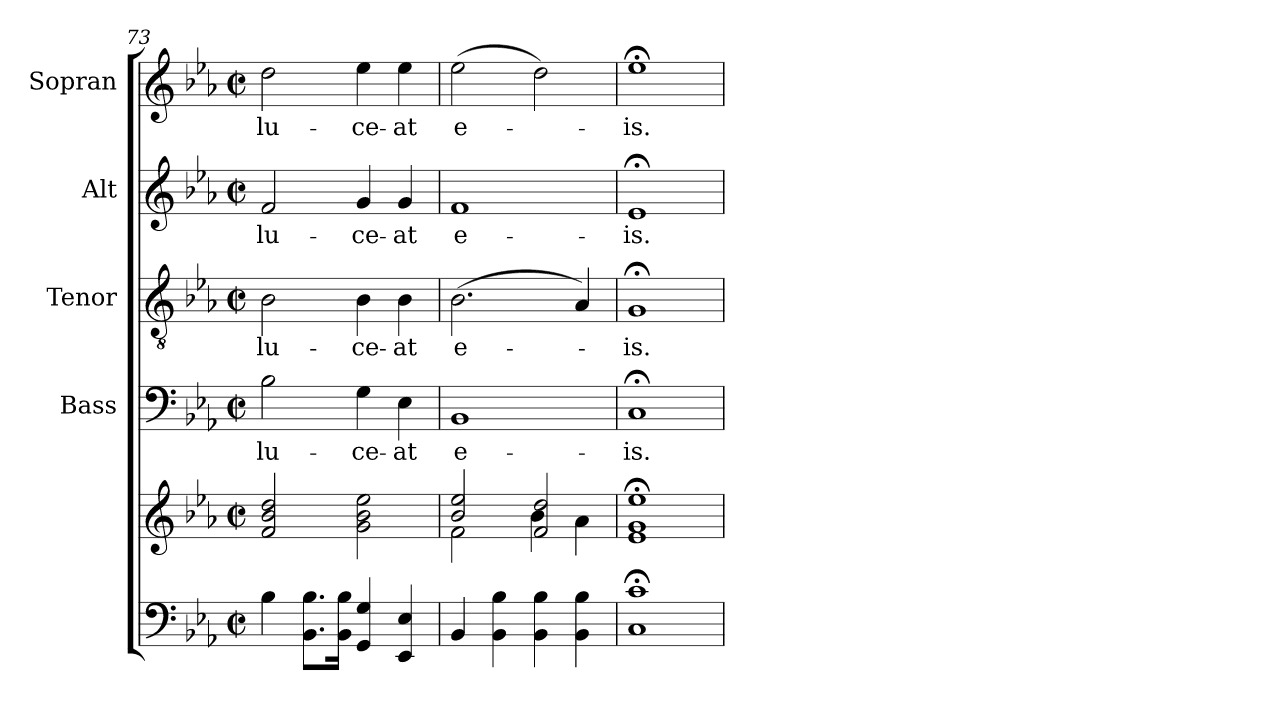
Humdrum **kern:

**kern	**kern	**kern	**text	**kern	**text	**kern	**text	**kern	**text
*part5	*part5	*part4	*part4	*part3	*part3	*part2	*part2	*part1	*part1
*staff6	*staff5	*staff4	*staff4	*staff3	*staff3	*staff2	*staff2	*staff1	*staff1
*	*	*I"Bass	*	*I"Tenor	*	*I"Alt	*	*I"Sopran	*
*	*	*I'B.	*	*I'T.	*	*I'A.	*	*I'S.	*
*clefF4	*clefG2	*clefF4	*	*clefGv2	*	*clefG2	*	*clefG2	*
*k[b-e-a-]	*k[b-e-a-]	*k[b-e-a-]	*	*k[b-e-a-]	*	*k[b-e-a-]	*	*k[b-e-a-]	*
*E-:	*E-:	*E-:	*	*E-:	*	*E-:	*	*E-:	*
*M2/2	*M2/2	*M2/2	*	*M2/2	*	*M2/2	*	*M2/2	*
*met(c|)	*met(c|)	*met(c|)	*	*met(c|)	*	*met(c|)	*	*met(c|)	*
=73	=73	=73	=73	=73	=73	=73	=73	=73	=73
!	!	!	!LO:LY:b	!	!LO:LY:b	!	!LO:LY:b	!	!LO:LY:b
4B-\	2f/ 2b-/ 2dd/	2B-\	lu-	2B-\	lu-	2f/	lu-	2dd\	lu-
8.BB-\ 8.B-\L	.	.	.	.	.	.	.	.	.
16BB-\ 16B-\Jk	.	.	.	.	.	.	.	.	.
!	!	!	!LO:LY:b	!	!LO:LY:b	!	!LO:LY:b	!	!LO:LY:b
4GG/ 4G/	2g\ 2b-\ 2ee-\	4G\	-ce-	4B-\	-ce-	4g/	-ce-	4ee-\	-ce-
!	!	!	!LO:LY:b	!	!LO:LY:b	!	!LO:LY:b	!	!LO:LY:b
4EE-/ 4E-/	.	4E-\	-at	4B-\	-at	4g/	-at	4ee-\	-at
=74	=74	=74	=74	=74	=74	=74	=74	=74	=74
*	*^	*	*	*	*	*	*	*	*
!	!	!	!	!LO:LY:b	!	!LO:LY:b	!	!LO:LY:b	!	!LO:LY:b
4BB-/	2b-/ 2ee-/	2f\	1BB-	e-	(>2.B-\	e-	1f	e-	(>2ee-\	e-
4BB-\ 4B-\	.	.	.	.	.	.	.	.	.	.
4BB-\ 4B-\	2f/ 2dd/	4b-\	.	.	.	.	.	.	2dd\)	.
4BB-\ 4B-\	.	4a-\	.	.	4A-/)	.	.	.	.	.
=75	=75	=75	=75	=75	=75	=75	=75	=75	=75	=75
!	!	!	!	!LO:LY:b	!	!LO:LY:b	!	!LO:LY:b	!	!LO:LY:b
1C;< 1c;<	1ee-;<	1e- 1g	1C;<	-is.	1G;<	-is.	1e-;<	-is.	1ee-;<	-is.
*	*v	*v	*	*	*	*	*	*	*	*
=	=	=	=	=	=	=	=	=	=
*-	*-	*-	*-	*-	*-	*-	*-	*-	*-
